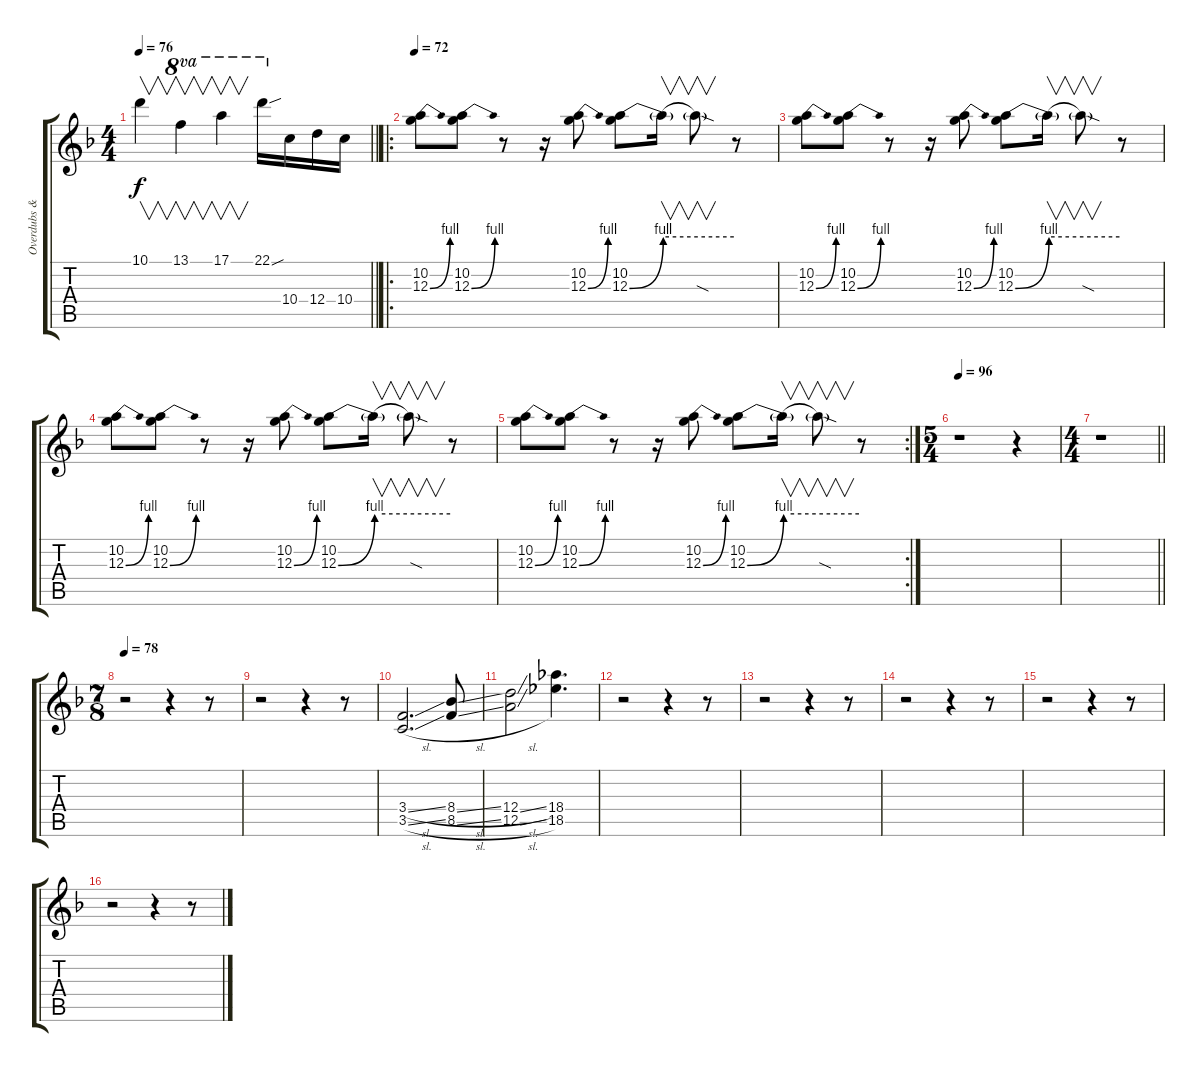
\track ("Overdubs & Solo" "Overdubs &") {instrument distortionguitar}
\staff {score tabs}
\tuning (E4 B3 G3 D3 A2 D2) {hide}
\ts (4 4)
\tempo 76
\clef g2
\barLineRight lightlight
\ks f
10.1.4{v dy f} 13.1.4{v ot 8va} 17.1.4{v ot 8va} 22.1{sou}.16{ot 8va} 10.4.16 12.4.16 10.4.16 |
\ro
\tempo 72
(10.2 12.3{be (bend 0 0 60 4)}).8 (10.2 12.3{be (bend 0 0 60 4)}).8 r.8 r.16 (10.2 12.3{be (bend 0 0 60 4)}).8 (10.2 12.3{be (bend 0 0 60 4)}).8 12.3{be (hold 0 4 60 4) t}.16{v} 12.3{sod t}.8{v} r.8 |
(10.2 12.3{be (bend 0 0 60 4)}).8 (10.2 12.3{be (bend 0 0 60 4)}).8 r.8 r.16 (10.2 12.3{be (bend 0 0 60 4)}).8 (10.2 12.3{be (bend 0 0 60 4)}).8 12.3{be (hold 0 4 60 4) t}.16{v} 12.3{sod t}.8{v} r.8 |
(10.2 12.3{be (bend 0 0 60 4)}).8 (10.2 12.3{be (bend 0 0 60 4)}).8 r.8 r.16 (10.2 12.3{be (bend 0 0 60 4)}).8 (10.2 12.3{be (bend 0 0 60 4)}).8 12.3{be (hold 0 4 60 4) t}.16{v} 12.3{sod t}.8{v} r.8 |
\rc 2
(10.2 12.3{be (bend 0 0 60 4)}).8 (10.2 12.3{be (bend 0 0 60 4)}).8 r.8 r.16 (10.2 12.3{be (bend 0 0 60 4)}).8 (10.2 12.3{be (bend 0 0 60 4)}).8 12.3{be (hold 0 4 60 4) t}.16{v} 12.3{sod t}.8{v} r.8 |
\ts (5 4)
\tempo 96
r.1 r.4 |
\ts (4 4)
\barLineRight lightlight
r.1 |
\ts (7 8)
\tempo 78
r.2 r.4 r.8 |
r.2 r.4 r.8 |
(3.4{sl} 3.5{sl}).2{d} (8.4{sl} 8.5{sl}).8 |
(12.4{sl} 12.5{sl}).2 (18.4 18.5).4{d} |
r.2 r.4 r.8 |
r.2 r.4 r.8 |
r.2 r.4 r.8 |
r.2 r.4 r.8 |
r.2 r.4 r.8
